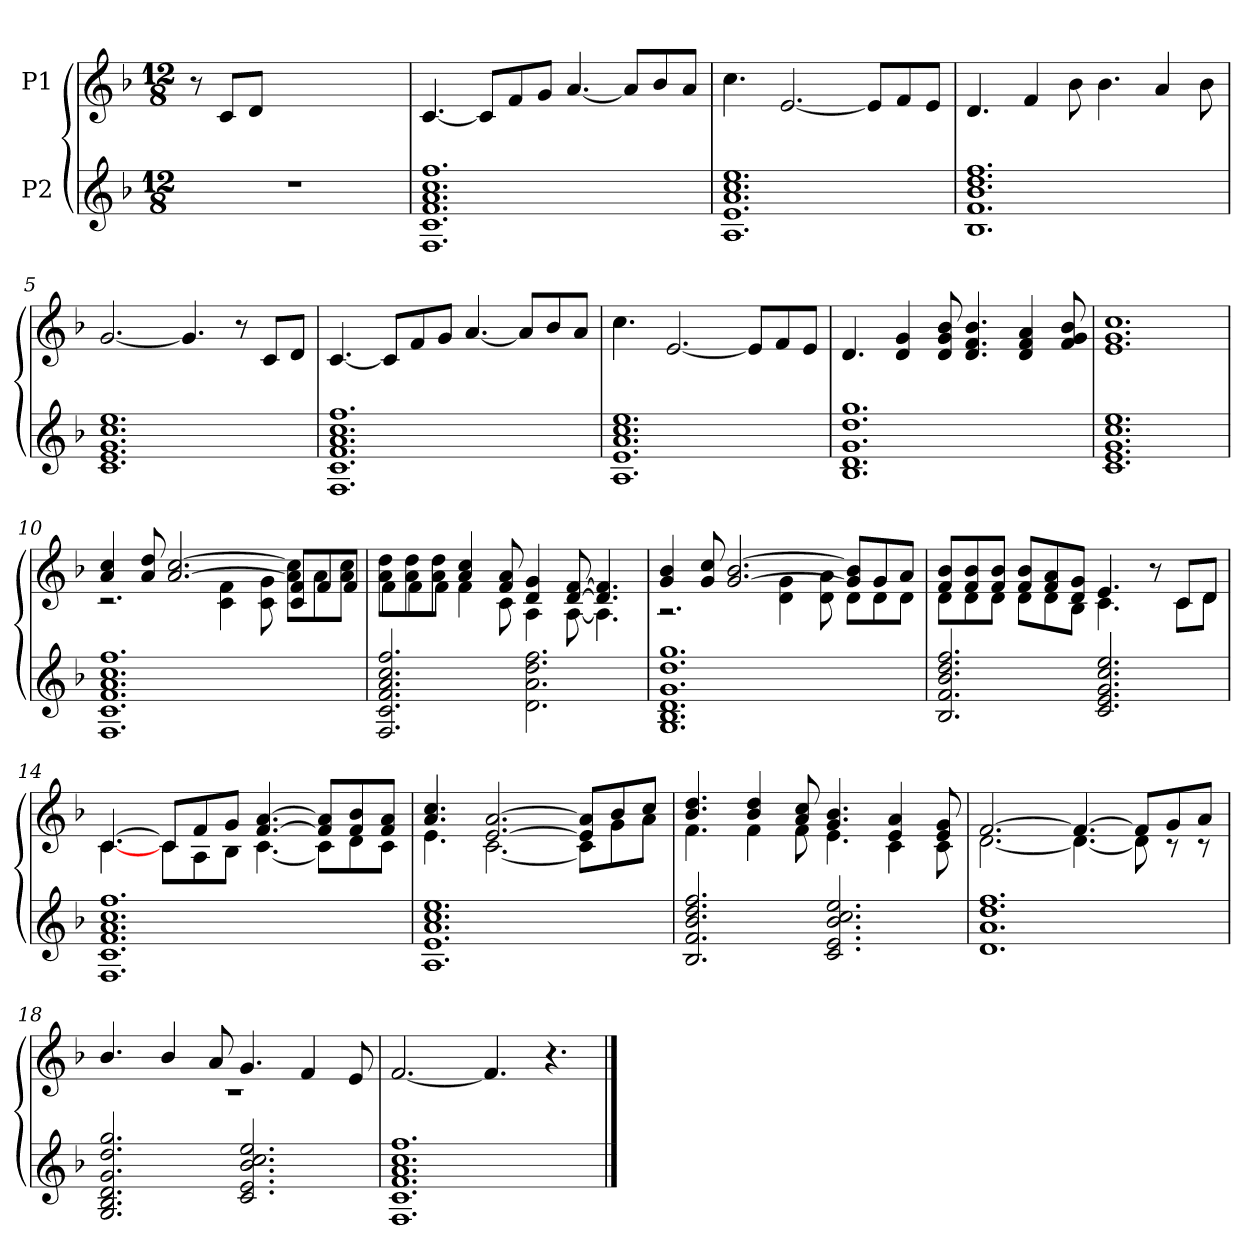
**kern	**kern
*part2	*part1
*staff2	*staff1
*I"P2	*I"P1
!!LO:PB:g=z
*clefG2	*clefG2
*ITrd7c12	*
*k[b-]	*k[b-]
*F:	*F:
*M12/8	*M12/8
*MM120	*MM120
=1	=1
!LO:N:vis=1	!
1.r	8r
.	8ci/L
.	8di/J
.	1ryy
.	8ryy
=2	=2
1.FFi 1.Ci 1.Fi 1.Ai 1.ci 1.fi	[<4.ci/
.	8ci/L]
.	8fi/
.	8gi/J
.	[<4.ai/
.	8ai/L]
.	8b-i/
.	8ai/J
=3	=3
1.AAi 1.Ei 1.Ai 1.ci 1.ei	4.cci\
.	[<2.ei/
.	8ei/L]
.	8fi/
.	8ei/J
!!LO:LB:g=z
=4	=4
1.BB-i 1.Fi 1.B-i 1.di 1.fi	4.di/
.	4fi/
.	8b-i\
.	4.b-i\
.	4ai/
.	8b-i\
=5	=5
1.Ci 1.Ei 1.Gi 1.ci 1.ei	[<2.gi/
.	4.gi/]
.	8r
.	8ci/L
.	8di/J
=6	=6
1.FFi 1.Ci 1.Fi 1.Ai 1.ci 1.fi	[<4.ci/
.	8ci/L]
.	8fi/
.	8gi/J
.	[<4.ai/
.	8ai/L]
.	8b-i/
.	8ai/J
!!LO:LB:g=z
=7	=7
1.AAi 1.Ei 1.Ai 1.ci 1.ei	4.cci\
.	[<2.ei/
.	8ei/L]
.	8fi/
.	8ei/J
=8	=8
1.BB-i 1.Di 1.Gi 1.di 1.gi	4.di/
.	4di/ 4gi
.	8di/ 8gi 8b-i
.	4.di/ 4.fi 4.b-i
.	4di/ 4fi 4ai
.	8fi/ 8gi 8b-i
=9	=9
1.Ci 1.Ei 1.Gi 1.ci 1.ei	1.ei 1.gi 1.cci
!!LO:LB:g=z
=10	=10
*	*^
1.FFi 1.Ci 1.Fi 1.Ai 1.ci 1.fi	4ai/ 4cci	2.r
.	8ai/ 8ddi	.
.	[>2.ai/ [>2.cci	.
.	.	4ci\ 4fi
.	.	8ci\ 8gi
.	8ai]\ 8cci]\L	8ci/ 8fi/L
.	8ai\	8fi/
.	8ai\ 8cci\J	8fi/J
=11	=11	=11
2.FFi/ 2.Ci 2.Fi 2.Ai 2.ci 2.fi	8ai\ 8ddi\L	8fi\L
.	8ai\ 8ddi\	8fi\
.	8ai\ 8ddi\J	8fi\J
.	4ai/ 4cci	4fi\
.	8fi/ 8ai	8ci\
2.Di\ 2.Ai 2.di 2.fi	4di/ 4gi	4Ai\
.	[>8di/ [>8fi	[<8Ai\
.	4.di/] 4.fi]	4.Ai\]
!!LO:LB:g=z	!!
=12	=12	=12
1.GGi 1.BB-i 1.Di 1.Gi 1.di 1.gi	4gi/ 4b-i	2.r
.	8gi/ 8cci	.
.	[>2.gi/ [>2.b-i	.
.	.	4di\ 4gi
.	.	8di\ 8ai
.	8gi]/ 8b-i]/L	8di\L
.	8gi/	8di\
.	8ai/J	8di\J
=13	=13	=13
2.BB-i/ 2.Fi 2.B-i 2.di 2.fi	8fi/ 8b-i/L	8di\L
.	8fi/ 8b-i/	8di\
.	8fi/ 8b-i/J	8di\J
.	8fi/ 8b-i/L	8di\L
.	8fi/ 8ai/	8di\
.	8di/ 8gi/J	8B-i\J
2.Ci/ 2.Ei 2.Gi 2.ci 2.ei	4.ei/	4.ci\
.	8r	8ryy
.	8ci/L	8ci\L
.	8di/J	8di\J
!!LO:LB:g=z	!!
=14	=14	=14
1.FFi 1.Ci 1.Fi 1.Ai 1.ci 1.fi	[>4.ci/	[<4.ci\
.	8ci/L]	8ci\L
.	8fi/	8Ai\
.	8gi/J	8B-i\J
.	[>4.fi/ [>4.ai	[<4.ci\
.	8fi]/ 8ai]/L	8ci\L]
.	8fi/ 8b-i/	8di\
.	8fi/ 8ai/J	8ci\J
=15	=15	=15
1.AAi 1.Ei 1.Ai 1.ci 1.ei	4.ai/ 4.cci	4.ei\
.	[>2.ei/ [>2.ai	[<2.ci\
.	8ei]/ 8ai]/L	8ci\L]
.	8b-i/	8gi\
.	8cci/J	8ai\J
=16	=16	=16
2.BB-i/ 2.Fi 2.B-i 2.di 2.fi	4.b-i/ 4.ddi	4.fi\
.	4b-i/ 4ddi	4fi\
.	8ai/ 8cci	8fi\
2.Ci/ 2.Ei 2.B-i 2.ci 2.ei	4.gi/ 4.b-i	4.ei\
.	4ei/ 4ai	4ci\
.	8ei/ 8gi	8ci\
!!LO:LB:g=z	!!
=17	=17	=17
1.Di 1.Ai 1.di 1.fi	[>2.fi/	[<2.di\
.	4.fi/_>	4.di\_<
.	8fi/L]	8di\]
.	8gi/	8r
.	8ai/J	8r
=18	=18	=18
2.GGi/ 2.BB-i 2.Di 2.Gi 2.di 2.gi	4.b-i/	1.r
.	4b-i/	.
.	8ai/	.
2.Ci/ 2.Ei 2.B-i 2.ci 2.ei	4.gi/	.
.	4fi/	.
.	8ei/	.
*	*v	*v
=19	=19
1.FFi 1.Ci 1.Fi 1.Ai 1.ci 1.fi	[<2.fi/
.	4.fi/]
.	4.r
==	==
*-	*-
